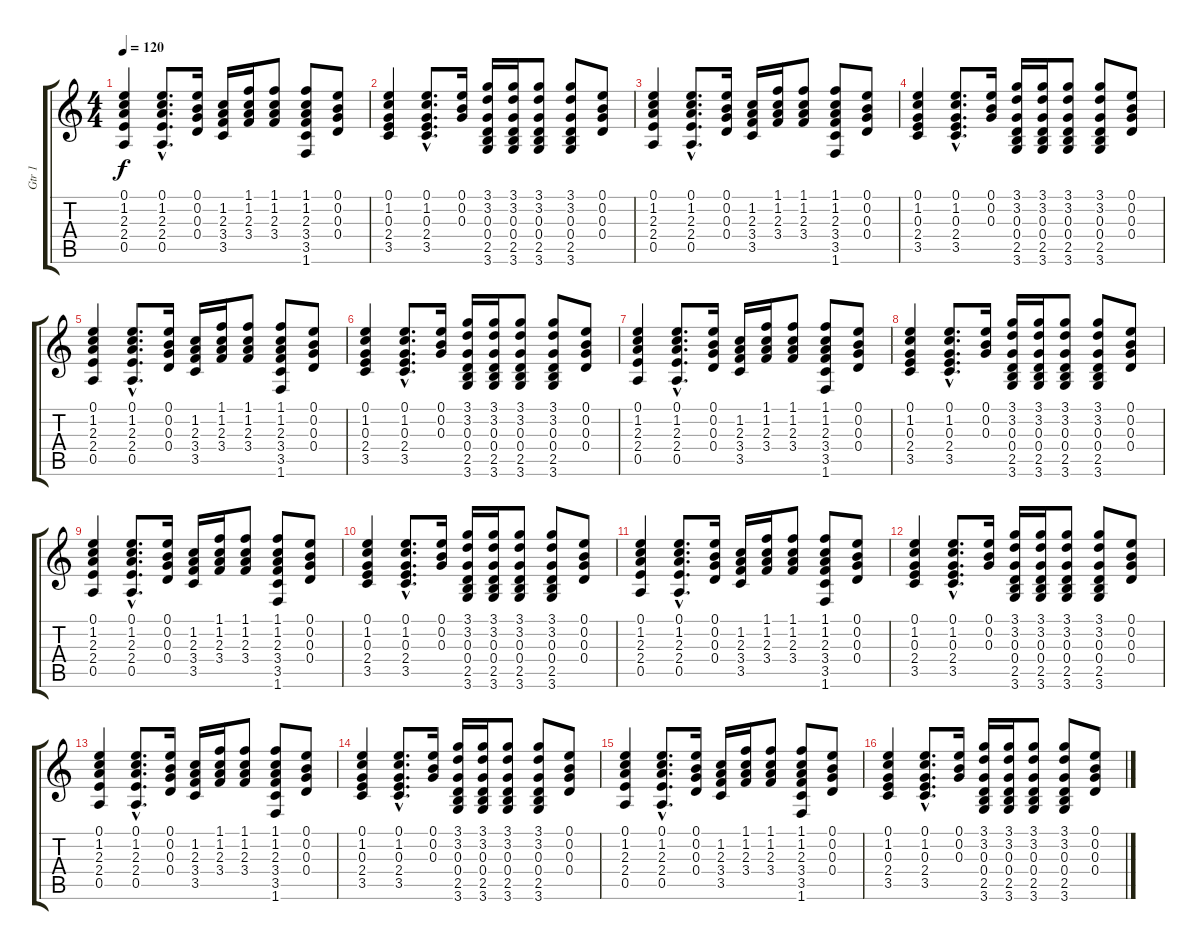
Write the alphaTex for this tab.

\track ("Gtr 1" "Gtr 1") {instrument acousticguitarsteel}
\staff {score tabs}
\tuning (E4 B3 G3 D3 A2 E2) {hide}
\ts (4 4)
\tempo 120
\clef g2
\ks c
(0.1 1.2 2.3 2.4 0.5).4{dy f} (0.1{hac} 1.2{hac} 2.3{hac} 2.4{hac} 0.5{hac}).8{d} (0.1 0.2 0.3 0.4).16 (1.2 2.3 3.4 3.5).16 (1.1 1.2 2.3 3.4).16 (1.1 1.2 2.3 3.4).8 (1.1 1.2 2.3 3.4 3.5 1.6).8 (0.1 0.2 0.3 0.4).8 |
(0.1 1.2 0.3 2.4 3.5).4 (0.1{hac} 1.2{hac} 0.3{hac} 2.4{hac} 3.5{hac}).8{d} (0.1 0.2 0.3).16 (3.1 3.2 0.3 0.4 2.5 3.6).16 (3.1 3.2 0.3 0.4 2.5 3.6).16 (3.1 3.2 0.3 0.4 2.5 3.6).8 (3.1 3.2 0.3 0.4 2.5 3.6).8 (0.1 0.2 0.3 0.4).8 |
(0.1 1.2 2.3 2.4 0.5).4 (0.1{hac} 1.2{hac} 2.3{hac} 2.4{hac} 0.5{hac}).8{d} (0.1 0.2 0.3 0.4).16 (1.2 2.3 3.4 3.5).16 (1.1 1.2 2.3 3.4).16 (1.1 1.2 2.3 3.4).8 (1.1 1.2 2.3 3.4 3.5 1.6).8 (0.1 0.2 0.3 0.4).8 |
(0.1 1.2 0.3 2.4 3.5).4 (0.1{hac} 1.2{hac} 0.3{hac} 2.4{hac} 3.5{hac}).8{d} (0.1 0.2 0.3).16 (3.1 3.2 0.3 0.4 2.5 3.6).16 (3.1 3.2 0.3 0.4 2.5 3.6).16 (3.1 3.2 0.3 0.4 2.5 3.6).8 (3.1 3.2 0.3 0.4 2.5 3.6).8 (0.1 0.2 0.3 0.4).8 |
(0.1 1.2 2.3 2.4 0.5).4 (0.1{hac} 1.2{hac} 2.3{hac} 2.4{hac} 0.5{hac}).8{d} (0.1 0.2 0.3 0.4).16 (1.2 2.3 3.4 3.5).16 (1.1 1.2 2.3 3.4).16 (1.1 1.2 2.3 3.4).8 (1.1 1.2 2.3 3.4 3.5 1.6).8 (0.1 0.2 0.3 0.4).8 |
(0.1 1.2 0.3 2.4 3.5).4 (0.1{hac} 1.2{hac} 0.3{hac} 2.4{hac} 3.5{hac}).8{d} (0.1 0.2 0.3).16 (3.1 3.2 0.3 0.4 2.5 3.6).16 (3.1 3.2 0.3 0.4 2.5 3.6).16 (3.1 3.2 0.3 0.4 2.5 3.6).8 (3.1 3.2 0.3 0.4 2.5 3.6).8 (0.1 0.2 0.3 0.4).8 |
(0.1 1.2 2.3 2.4 0.5).4 (0.1{hac} 1.2{hac} 2.3{hac} 2.4{hac} 0.5{hac}).8{d} (0.1 0.2 0.3 0.4).16 (1.2 2.3 3.4 3.5).16 (1.1 1.2 2.3 3.4).16 (1.1 1.2 2.3 3.4).8 (1.1 1.2 2.3 3.4 3.5 1.6).8 (0.1 0.2 0.3 0.4).8 |
(0.1 1.2 0.3 2.4 3.5).4 (0.1{hac} 1.2{hac} 0.3{hac} 2.4{hac} 3.5{hac}).8{d} (0.1 0.2 0.3).16 (3.1 3.2 0.3 0.4 2.5 3.6).16 (3.1 3.2 0.3 0.4 2.5 3.6).16 (3.1 3.2 0.3 0.4 2.5 3.6).8 (3.1 3.2 0.3 0.4 2.5 3.6).8 (0.1 0.2 0.3 0.4).8 |
(0.1 1.2 2.3 2.4 0.5).4 (0.1{hac} 1.2{hac} 2.3{hac} 2.4{hac} 0.5{hac}).8{d} (0.1 0.2 0.3 0.4).16 (1.2 2.3 3.4 3.5).16 (1.1 1.2 2.3 3.4).16 (1.1 1.2 2.3 3.4).8 (1.1 1.2 2.3 3.4 3.5 1.6).8 (0.1 0.2 0.3 0.4).8 |
(0.1 1.2 0.3 2.4 3.5).4 (0.1{hac} 1.2{hac} 0.3{hac} 2.4{hac} 3.5{hac}).8{d} (0.1 0.2 0.3).16 (3.1 3.2 0.3 0.4 2.5 3.6).16 (3.1 3.2 0.3 0.4 2.5 3.6).16 (3.1 3.2 0.3 0.4 2.5 3.6).8 (3.1 3.2 0.3 0.4 2.5 3.6).8 (0.1 0.2 0.3 0.4).8 |
(0.1 1.2 2.3 2.4 0.5).4 (0.1{hac} 1.2{hac} 2.3{hac} 2.4{hac} 0.5{hac}).8{d} (0.1 0.2 0.3 0.4).16 (1.2 2.3 3.4 3.5).16 (1.1 1.2 2.3 3.4).16 (1.1 1.2 2.3 3.4).8 (1.1 1.2 2.3 3.4 3.5 1.6).8 (0.1 0.2 0.3 0.4).8 |
(0.1 1.2 0.3 2.4 3.5).4 (0.1{hac} 1.2{hac} 0.3{hac} 2.4{hac} 3.5{hac}).8{d} (0.1 0.2 0.3).16 (3.1 3.2 0.3 0.4 2.5 3.6).16 (3.1 3.2 0.3 0.4 2.5 3.6).16 (3.1 3.2 0.3 0.4 2.5 3.6).8 (3.1 3.2 0.3 0.4 2.5 3.6).8 (0.1 0.2 0.3 0.4).8 |
(0.1 1.2 2.3 2.4 0.5).4 (0.1{hac} 1.2{hac} 2.3{hac} 2.4{hac} 0.5{hac}).8{d} (0.1 0.2 0.3 0.4).16 (1.2 2.3 3.4 3.5).16 (1.1 1.2 2.3 3.4).16 (1.1 1.2 2.3 3.4).8 (1.1 1.2 2.3 3.4 3.5 1.6).8 (0.1 0.2 0.3 0.4).8 |
(0.1 1.2 0.3 2.4 3.5).4 (0.1{hac} 1.2{hac} 0.3{hac} 2.4{hac} 3.5{hac}).8{d} (0.1 0.2 0.3).16 (3.1 3.2 0.3 0.4 2.5 3.6).16 (3.1 3.2 0.3 0.4 2.5 3.6).16 (3.1 3.2 0.3 0.4 2.5 3.6).8 (3.1 3.2 0.3 0.4 2.5 3.6).8 (0.1 0.2 0.3 0.4).8 |
(0.1 1.2 2.3 2.4 0.5).4 (0.1{hac} 1.2{hac} 2.3{hac} 2.4{hac} 0.5{hac}).8{d} (0.1 0.2 0.3 0.4).16 (1.2 2.3 3.4 3.5).16 (1.1 1.2 2.3 3.4).16 (1.1 1.2 2.3 3.4).8 (1.1 1.2 2.3 3.4 3.5 1.6).8 (0.1 0.2 0.3 0.4).8 |
(0.1 1.2 0.3 2.4 3.5).4 (0.1{hac} 1.2{hac} 0.3{hac} 2.4{hac} 3.5{hac}).8{d} (0.1 0.2 0.3).16 (3.1 3.2 0.3 0.4 2.5 3.6).16 (3.1 3.2 0.3 0.4 2.5 3.6).16 (3.1 3.2 0.3 0.4 2.5 3.6).8 (3.1 3.2 0.3 0.4 2.5 3.6).8 (0.1 0.2 0.3 0.4).8
